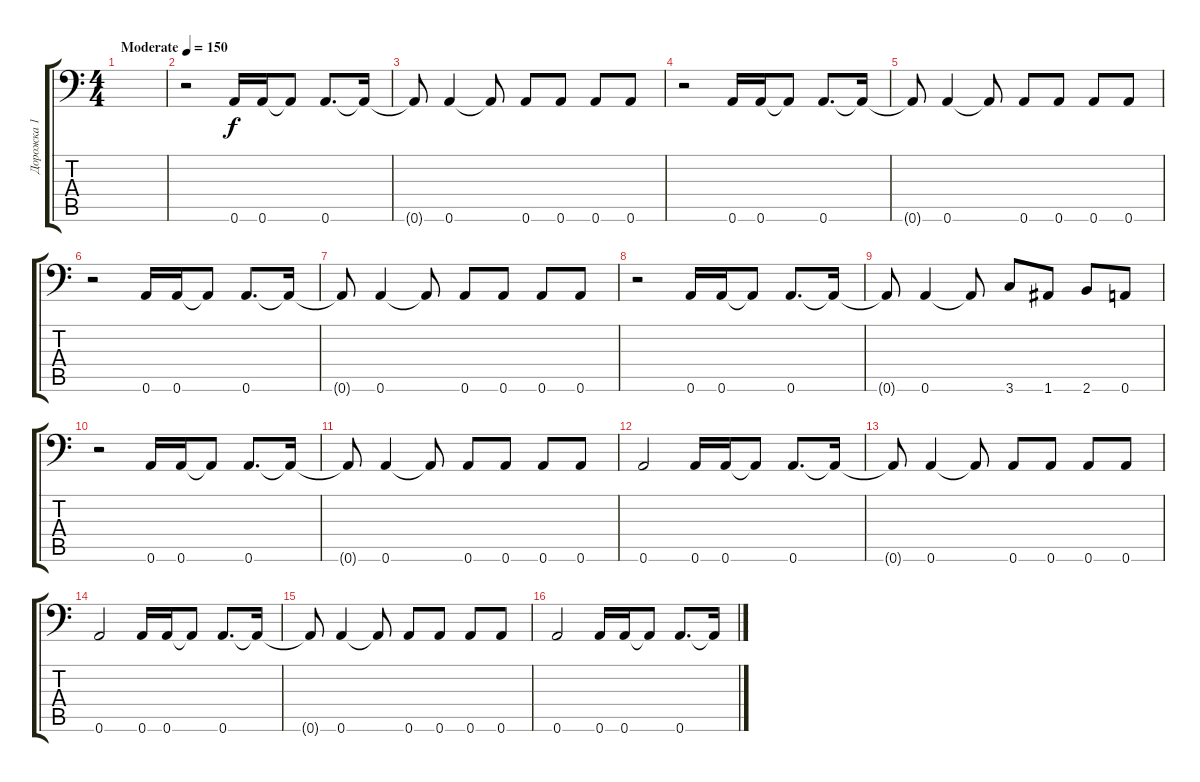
\track ("Дорожка 1" "Дорожка 1") {instrument distortionguitar}
\staff {score tabs}
\tuning (B3 Gb3 D3 A2 E2 A1) {hide}
\ts (4 4)
\tempo (150 "Moderate")
\clef f4
\ks c
|
r.2 0.6.16 0.6.16 0.6{t}.8 0.6.8{d} 0.6{t}.16 |
0.6{t}.8 0.6.4 0.6{t}.8 0.6.8 0.6.8 0.6.8 0.6.8 |
r.2 0.6.16 0.6.16 0.6{t}.8 0.6.8{d} 0.6{t}.16 |
0.6{t}.8 0.6.4 0.6{t}.8 0.6.8 0.6.8 0.6.8 0.6.8 |
r.2 0.6.16 0.6.16 0.6{t}.8 0.6.8{d} 0.6{t}.16 |
0.6{t}.8 0.6.4 0.6{t}.8 0.6.8 0.6.8 0.6.8 0.6.8 |
r.2 0.6.16 0.6.16 0.6{t}.8 0.6.8{d} 0.6{t}.16 |
0.6{t}.8 0.6.4 0.6{t}.8 3.6.8 1.6.8 2.6.8 0.6.8 |
r.2 0.6.16 0.6.16 0.6{t}.8 0.6.8{d} 0.6{t}.16 |
0.6{t}.8 0.6.4 0.6{t}.8 0.6.8 0.6.8 0.6.8 0.6.8 |
0.6.2 0.6.16 0.6.16 0.6{t}.8 0.6.8{d} 0.6{t}.16 |
0.6{t}.8 0.6.4 0.6{t}.8 0.6.8 0.6.8 0.6.8 0.6.8 |
0.6.2 0.6.16 0.6.16 0.6{t}.8 0.6.8{d} 0.6{t}.16 |
0.6{t}.8 0.6.4 0.6{t}.8 0.6.8 0.6.8 0.6.8 0.6.8 |
0.6.2 0.6.16 0.6.16 0.6{t}.8 0.6.8{d} 0.6{t}.16
